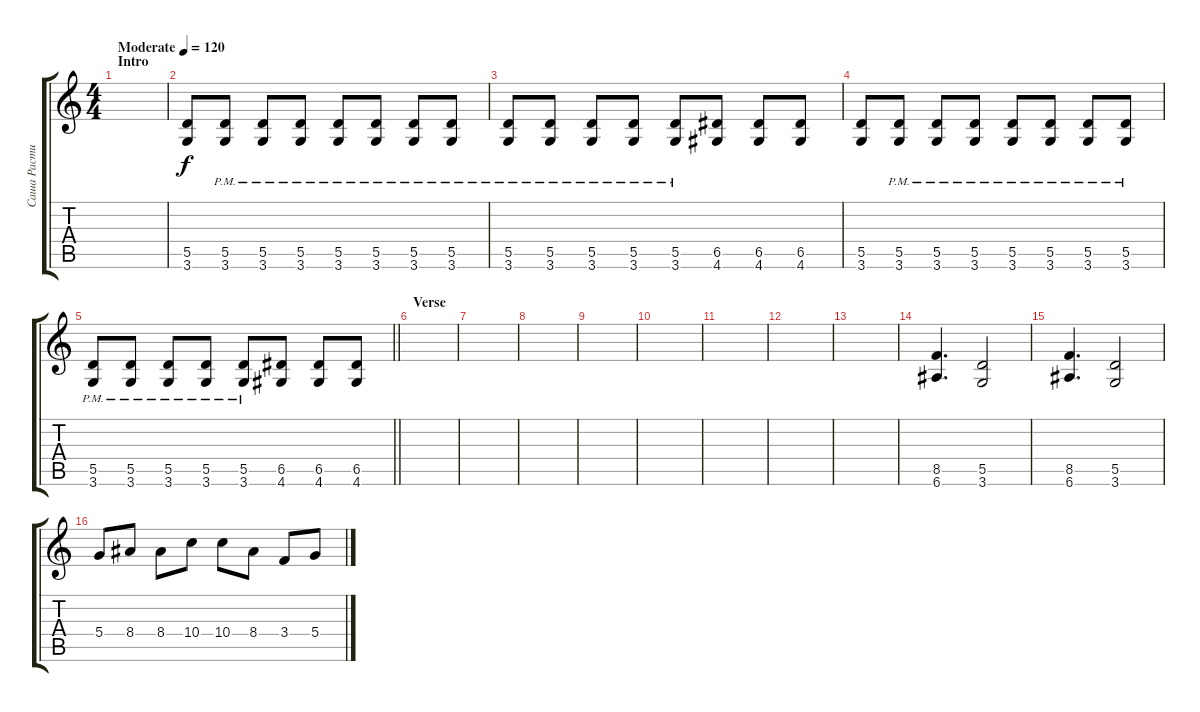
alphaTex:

\track ("Саша Растич" "Саша Расти") {instrument distortionguitar}
\staff {score tabs}
\tuning (E4 B3 G3 D3 A2 E2) {hide}
\ts (4 4)
\section ("" "Intro")
\tempo (120 "Moderate")
\clef g2
\ks c
|
(5.5 3.6).8 (5.5{pm} 3.6{pm}).8 (5.5{pm} 3.6{pm}).8 (5.5{pm} 3.6{pm}).8 (5.5{pm} 3.6{pm}).8 (5.5{pm} 3.6{pm}).8 (5.5{pm} 3.6{pm}).8 (5.5{pm} 3.6{pm}).8 |
(5.5{pm} 3.6{pm}).8 (5.5{pm} 3.6{pm}).8 (5.5{pm} 3.6{pm}).8 (5.5{pm} 3.6{pm}).8 (5.5{pm} 3.6{pm}).8 (6.5 4.6).8 (6.5 4.6).8 (6.5 4.6).8 |
(5.5 3.6).8 (5.5{pm} 3.6{pm}).8 (5.5{pm} 3.6{pm}).8 (5.5{pm} 3.6{pm}).8 (5.5{pm} 3.6{pm}).8 (5.5{pm} 3.6{pm}).8 (5.5{pm} 3.6{pm}).8 (5.5{pm} 3.6{pm}).8 |
\barLineRight lightlight
(5.5{pm} 3.6{pm}).8 (5.5{pm} 3.6{pm}).8 (5.5{pm} 3.6{pm}).8 (5.5{pm} 3.6{pm}).8 (5.5{pm} 3.6{pm}).8 (6.5 4.6).8 (6.5 4.6).8 (6.5 4.6).8 |
\section ("" "Verse")
|
|
|
|
|
|
|
|
(8.5 6.6).4{d} (5.5 3.6).2 |
(8.5 6.6).4{d} (5.5 3.6).2 |
5.4.8{volume 8} 8.4.8 8.4.8 10.4.8 10.4.8 8.4.8 3.4.8 5.4.8
